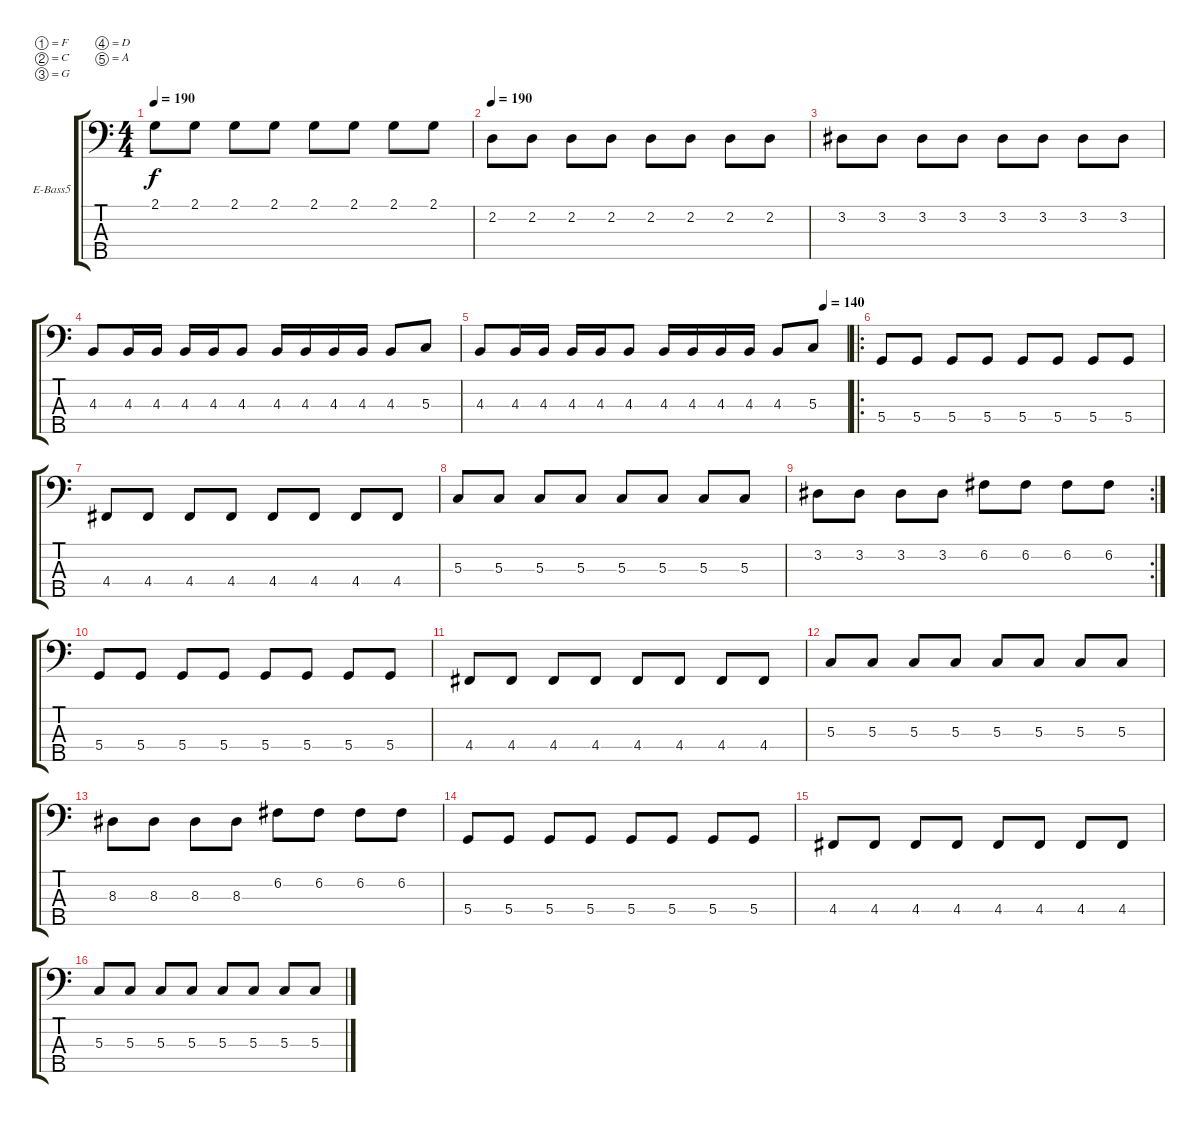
\bracketExtendMode groupsimilarinstruments
\firstSystemTrackNameOrientation horizontal
\otherSystemsTrackNameOrientation horizontal
\track ("Dave - Bass" "E-Bass5") {instrument electricbassfinger}
\staff {score tabs}
\tuning (F2 C2 G1 D1 A0)
\ts (4 4)
\tempo 190
\clef f4
\ks c
2.1.8{dy f} 2.1.8 2.1.8 2.1.8 2.1.8 2.1.8 2.1.8 2.1.8 |
\tempo 190
2.2.8 2.2.8 2.2.8 2.2.8 2.2.8 2.2.8 2.2.8 2.2.8 |
3.2.8 3.2.8 3.2.8 3.2.8 3.2.8 3.2.8 3.2.8 3.2.8 |
4.3.8 4.3.16 4.3.16 4.3.16 4.3.16 4.3.8 4.3.16 4.3.16 4.3.16 4.3.16 4.3.8 5.3.8 |
\tempo (140 0.9375)
4.3.8 4.3.16 4.3.16 4.3.16 4.3.16 4.3.8 4.3.16 4.3.16 4.3.16 4.3.16 4.3.8 5.3.8 |
\ro
5.4.8 5.4.8 5.4.8 5.4.8 5.4.8 5.4.8 5.4.8 5.4.8 |
4.4.8 4.4.8 4.4.8 4.4.8 4.4.8 4.4.8 4.4.8 4.4.8 |
5.3.8 5.3.8 5.3.8 5.3.8 5.3.8 5.3.8 5.3.8 5.3.8 |
\rc 2
3.2.8 3.2.8 3.2.8 3.2.8 6.2.8 6.2.8 6.2.8 6.2.8 |
5.4.8 5.4.8 5.4.8 5.4.8 5.4.8 5.4.8 5.4.8 5.4.8 |
4.4.8 4.4.8 4.4.8 4.4.8 4.4.8 4.4.8 4.4.8 4.4.8 |
5.3.8 5.3.8 5.3.8 5.3.8 5.3.8 5.3.8 5.3.8 5.3.8 |
8.3.8 8.3.8 8.3.8 8.3.8 6.2.8 6.2.8 6.2.8 6.2.8 |
5.4.8 5.4.8 5.4.8 5.4.8 5.4.8 5.4.8 5.4.8 5.4.8 |
4.4.8 4.4.8 4.4.8 4.4.8 4.4.8 4.4.8 4.4.8 4.4.8 |
5.3.8 5.3.8 5.3.8 5.3.8 5.3.8 5.3.8 5.3.8 5.3.8
